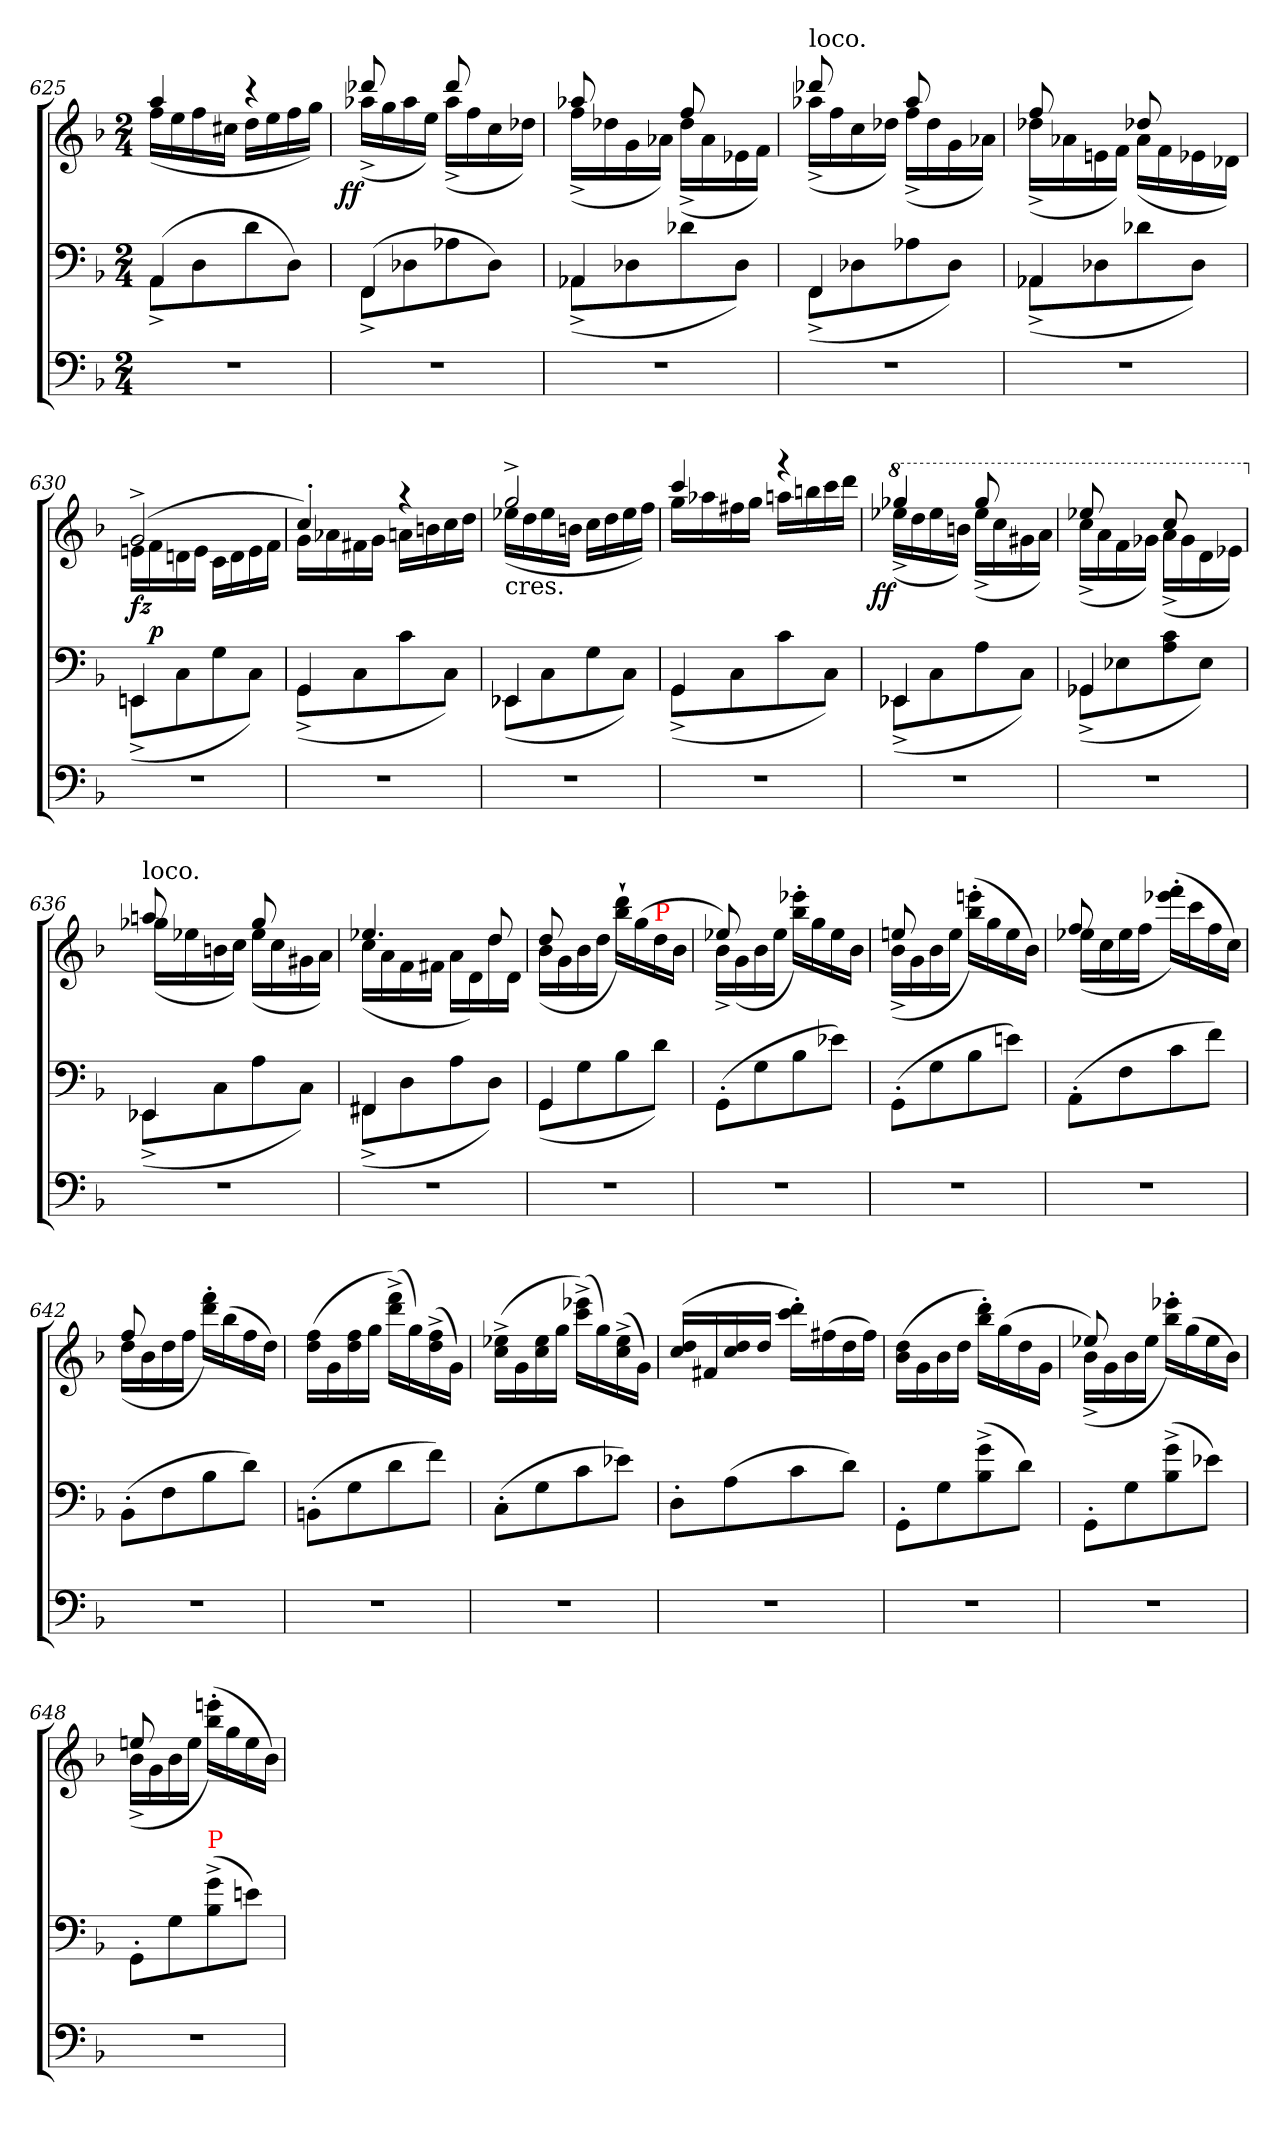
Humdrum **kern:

**kern	**kern	**kern	**dynam
*part2	*part1	*part1	*part1
*staff3	*staff2	*staff1	*staff1/2
*clefF4	*clefF4	*clefG2	*
*k[b-]	*k[b-]	*k[b-]	*
*F:	*F:	*F:	*
*M2/4	*M2/4	*M2/4	*
=625	=625	=625	=625
*	*^	*^	*
2r	(4AA	8AA^<L	4aa	(>16ffLL	.
.	.	.	.	16ee	.
.	.	8D	.	16ff	.
.	.	.	.	16cc#XJJ	.
.	4ryy	8d	4rbb	16ddLL	.
.	.	.	.	16ee	.
.	.	8DJ)	.	16ff	.
.	.	.	.	16ggJJ)	.
=626	=626	=626	=626	=626	=626
!	!	!	!	!	!LO:DY:b:rj
2r	(4FF	8FF^<L	8ddd-X	(>16aa-X^<LL	ff
.	.	.	.	16gg	.
.	.	8D-X	8ryy	16aa-	.
.	.	.	.	16eeJJ)	.
.	4ryy	8A-X	8ddd-	(>16aa-^<LL	.
.	.	.	.	16ff	.
.	.	8D-J)	8ryy	16cc	.
.	.	.	.	16dd-XJJ)	.
=627	=627	=627	=627	=627	=627
2r	4AA-X	(>8AA-X^<L	8aa-X	(>16ff^<LL	.
.	.	.	.	16dd-X	.
.	.	8D-X	8ryy	16g	.
.	.	.	.	16a-XJJ)	.
.	4ryy	8d-X	8ff	(>16dd-^<LL	.
.	.	.	.	16a-	.
.	.	8D-J)	8ryy	16e-X	.
.	.	.	.	16fJJ)	.
=628	=628	=628	=628	=628	=628
!	!	!	!LO:TX:a:t=loco.	!	!
2r	4FF	(>8FF^<L	8ddd-X	(>16aa-X^<LL	.
.	.	.	.	16ff	.
.	.	8D-X	8ryy	16cc	.
.	.	.	.	16dd-XJJ)	.
.	4ryy	8A-X	8aa-	(>16ff^<LL	.
.	.	.	.	16dd-	.
.	.	8D-J)	8ryy	16g	.
.	.	.	.	16a-XJJ)	.
=629	=629	=629	=629	=629	=629
2r	4AA-X	(>8AA-X^<L	8ff	(>16dd-X^LL	.
.	.	.	.	16a-X	.
.	.	8D-X	8ryy	16en	.
.	.	.	.	16fJJ)	.
.	4ryy	8d-X	8dd-X	(>16a-LL	.
.	.	.	.	16f	.
.	.	8D-J)	8ryy	16e-X	.
.	.	.	.	16d-XJJ)	.
=630	=630	=630	=630	=630	=630
!	!	!	!	!	!LO:DY:b
2r	4EEn	(>8EEn^<L	(2g^>	16enLL	fz
!	!	!	!	!	!LO:DY:b
.	.	.	.	16f	p
.	.	8C	.	16dn	.
.	.	.	.	16eJJ	.
.	4ryy	8G	.	16cLL	.
.	.	.	.	16d	.
.	.	8CJ)	.	16e	.
.	.	.	.	16fJJ	.
=631	=631	=631	=631	=631	=631
2r	4GG	(>8GG^<L	4cc'>)	16gLL	.
.	.	.	.	16a-X	.
.	.	8C	.	16f#X	.
.	.	.	.	16gJJ	.
.	4ryy	8c	4raa	16anLL	.
.	.	.	.	16bn	.
.	.	8CJ)	.	16cc	.
.	.	.	.	16ddJJ	.
=632	=632	=632	=632	=632	=632
!	!	!	!LO:TX:b:t=cres.	!	!
2r	4EE-X	(>8EE-XL	2gg^>	(>16ee-XLL	.
.	.	.	.	16dd	.
.	.	8C	.	16ee-	.
.	.	.	.	16bnJJ	.
.	4ryy	8G	.	16ccLL	.
.	.	.	.	16dd	.
.	.	8CJ)	.	16ee-	.
.	.	.	.	16ffJJ)	.
=633	=633	=633	=633	=633	=633
2r	4GG	(>8GG^<L	4ccc	16ggLL	.
.	.	.	.	16aa-X	.
.	.	8C	.	16ff#X	.
.	.	.	.	16ggJJ	.
.	4ryy	8c	4rggg	16aanLL	.
.	.	.	.	16bbn	.
.	.	8CJ)	.	16ccc	.
.	.	.	.	16dddJJ	.
=634	=634	=634	=634	=634	=634
*	*	*	*8va	*	*
!	!	!	!	!	!LO:DY:b:rj
2r	4EE-X	(>8EE-X^<L	4ggg-X	(>16eee-X^<LL	ff
.	.	.	.	16ddd	.
.	.	8C	.	16eee-	.
.	.	.	.	16bbnJJ)	.
.	4ryy	8A	8ggg-	(>16eee-^<LL	.
.	.	.	.	16ccc	.
.	.	8CJ)	8ryy	16gg#X	.
.	.	.	.	16aaJJ)	.
=635	=635	=635	=635	=635	=635
2r	4GG-X	(>8GG-X^<L	8eee-X	(>16ccc^<LL	.
.	.	.	.	16aa	.
.	.	8E-X	8ryy	16ff	.
.	.	.	.	16gg-XJJ)	.
.	4ryy	8c 8A	8ccc	(>16aa^<LL	.
.	.	.	.	16gg-	.
.	.	8E-J)	8ryy	16dd	.
.	.	.	.	16ee-XJJ)	.
=636	=636	=636	=636	=636	=636
*	*	*	*X8va	*	*
!	!	!	!LO:TX:a:t=loco.	!	!
2r	4EE-X	(>8EE-X^<L	8aan	(>16gg-XLL	.
.	.	.	.	16ee-X	.
.	.	8C	8ryy	16bn	.
.	.	.	.	16ccJJ)	.
.	4ryy	8A	8gg-	(>16ee-LL	.
.	.	.	.	16cc	.
.	.	8CJ)	8ryy	16g#X	.
.	.	.	.	16aJJ)	.
=637	=637	=637	=637	=637	=637
2r	4FF#X	(>8FF#X^<L	4.ee-X	(>16ccLL	.
.	.	.	.	16a	.
.	.	8D	.	16f	.
.	.	.	.	16f#XJJ	.
.	4ryy	8A	.	16aLL	.
.	.	.	.	16d)	.
.	.	8DJ)	8dd	16dd	.
.	.	.	.	16dJJ	.
=638	=638	=638	=638	=638	=638
2r	4GG	(>8GGL	8dd	(>16b-LL	.
.	.	.	.	16g	.
.	.	8G	8ryy	16b-	.
.	.	.	.	16ddJJ	.
.	4ryy	8B-	8ryy	16ddd`> 16bb-`>LL)	.
.	.	.	.	(>16gg	.
!	!	!	!LO:TX:a:color=red:t=P	!	!
.	.	8dJ)	8ryy	16dd	.
.	.	.	.	16b-JJ	.
*	*v	*v	*	*	*
=639	=639	=639	=639	=639
2r	(8GG'>L	8ee-X)	16b-^<LL	.
.	.	.	(>16g	.
.	8G	8ryy	16b-	.
.	.	.	16ee-JJ	.
.	8B-	8ryy	16eee-X'> 16bb-'>LL)	.
.	.	.	16gg	.
.	8e-XJ)	8ryy	16ee-	.
.	.	.	16b-JJ	.
=640	=640	=640	=640	=640
2r	(8GG'>L	8een	(>16b-^<LL	.
.	.	.	16g	.
.	8G	8ryy	16b-	.
.	.	.	16eeJJ	.
.	8B-	8ryy	(>16eeen'> 16bb-'>LL)	.
.	.	.	16gg	.
.	8enJ)	8ryy	16ee	.
.	.	.	16b-JJ)	.
=641	=641	=641	=641	=641
2r	(8AA'>L	8ff	(>16ee-XLL	.
.	.	.	16cc	.
.	8F	8ryy	16ee-	.
.	.	.	16ffJJ	.
.	8c	8ryy	(16fff'> 16eee-X'>LL)	.
.	.	.	16ccc	.
.	8fJ)	8ryy	16ff	.
.	.	.	16ccJJ)	.
=642	=642	=642	=642	=642
2r	(8BB-'>L	8ff	(>16ddLL	.
.	.	.	16b-	.
.	8F	8ryy	16dd	.
.	.	.	16ffJJ	.
.	8B-	8ryy	16fff'> 16ddd'>LL)	.
.	.	.	(16bb-	.
.	8dJ)	8ryy	16ff	.
.	.	.	16ddJJ)	.
*	*	*v	*v	*
=643	=643	=643	=643
2r	(8BBn'>L	(16ff 16ddLL	.
.	.	16g	.
.	8G	16ff 16dd	.
.	.	16ggJJ	.
.	8d	(16fff^< 16ddd^<LL)	.
.	.	16gg)	.
.	8fJ)	(16ff^< 16dd^<	.
.	.	16gJJ)	.
=644	=644	=644	=644
2r	(8C'>L	(16ee-X^< 16cc^<LL	.
.	.	16g	.
.	8G	16ee- 16cc	.
.	.	16ggJJ	.
.	8c	(16eee-X^< 16ccc^<LL)	.
.	.	16gg)	.
.	8e-XJ)	(16ee-^< 16cc^<	.
.	.	16gJJ)	.
=645	=645	=645	=645
2r	8D'>L	(16dd 16ccLL	.
.	.	16f#X	.
.	(8A	16dd 16cc	.
.	.	16ddJJ	.
.	8c	16ddd'> 16ccc'>LL)	.
.	.	(16ff#X	.
.	8dJ)	16dd	.
.	.	16ff#JJ)	.
=646	=646	=646	=646
2r	8GG'>L	(16dd 16b-LL	.
.	.	16g	.
.	8G	16b-	.
.	.	16ddJJ	.
.	(8g^< 8B-^<	16ddd'> 16bb-'>LL)	.
.	.	(16gg	.
.	8dJ)	16dd	.
.	.	16gJJ	.
=647	=647	=647	=647
*	*	*^	*
2r	8GG'L	8ee-X)	(>16b-^<LL	.
.	.	.	16g	.
.	8G	8ryy	16b-	.
.	.	.	16ee-JJ	.
.	(8g^< 8B-^<	8ryy	16eee-X'> 16bb-'>LL)	.
.	.	.	(16gg	.
.	8e-XJ)	8ryy	16ee-	.
.	.	.	16b-JJ)	.
=648	=648	=648	=648	=648
2r	8GG'>L	8een	(>16b-^<LL	.
.	.	.	16g	.
.	8G	8ryy	16b-	.
.	.	.	16eeJJ	.
!	!LO:TX:a:color=red:t=P	!	!	!
.	(8g^< 8B-^<	8ryy	(16eeen'> 16bb-'>LL)	.
.	.	.	16gg	.
.	8enJ)	8ryy	16ee	.
.	.	.	16b-JJ)	.
*	*	*v	*v	*
=	=	=	=
*-	*-	*-	*-
